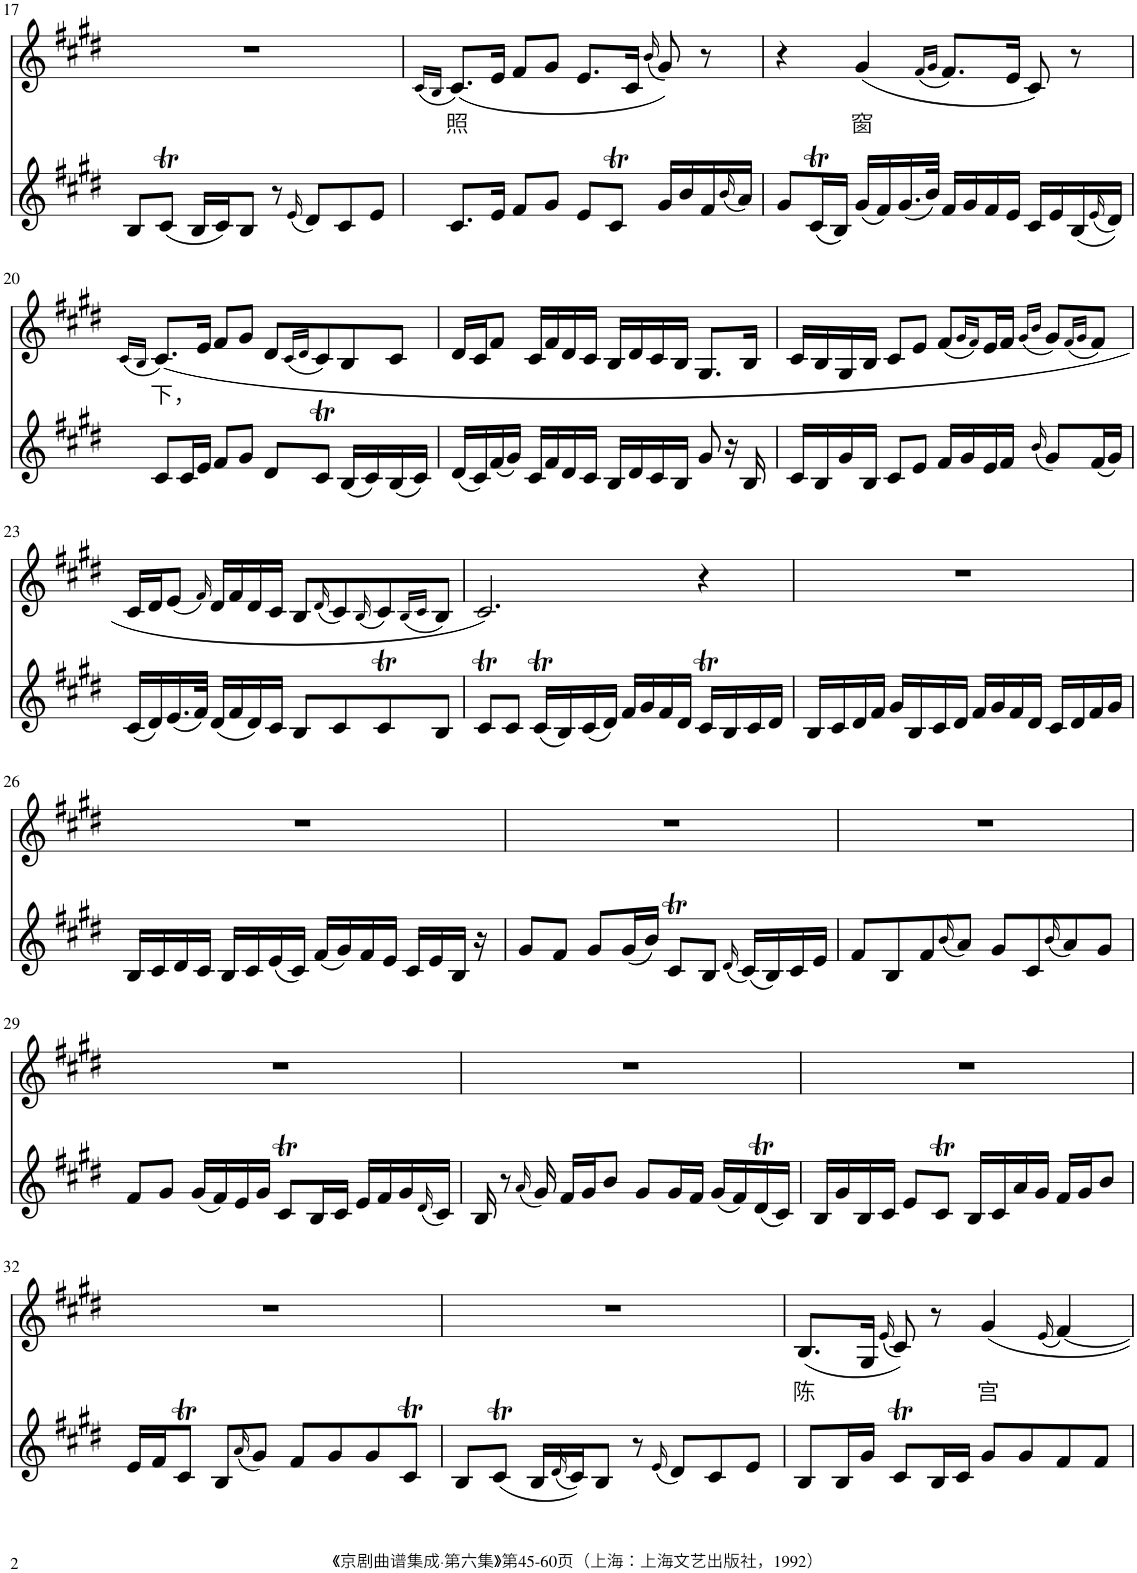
**kern	**kern	**text
*part2	*part1	*part1
*staff2	*staff1	*staff1
*I"Piano	*I"Piano	*
*I'Pno	*I'Pno	*
!!LO:PB:g=z
*clefG2	*clefG2	*
*k[f#c#g#d#]	*k[f#c#g#d#]	*
*M4/4	*M4/4	*
=17	=17	=17
8B/L	1r	.
(8c#T/J	.	.
16B/LL	.	.
16c#/J)	.	.
8B/J	.	.
8r	.	.
(16qe/	.	.
8d#/L)	.	.
8c#/	.	.
8e/J	.	.
=18	=18	=18
.	(16qc#/LL	.
.	16qB/JJ	.
!	!	!LO:LY:b
8.c#/L	(8.c#/L)	照
16e/Jk	16e/Jk	.
8f#/L	8f#/L	.
8g#/J	8g#/J	.
8e/L	8.e/L	.
8c#T/J	.	.
.	16c#/Jk	.
.	(16qb/	.
16g#/LL	8g#/))	.
16b/	.	.
16f#/	8r	.
(16qb/	.	.
16a/JJ)	.	.
=19	=19	=19
8g#/L	4r	.
(16c#T/L	.	.
16B/JJ)	.	.
!	!	!LO:LY:b
(16g#/LL	(4g#/	窗
16f#/)	.	.
(16.g#/	.	.
32b/JJk)	.	.
.	(16qf#/LL	.
.	16qg#/JJ	.
16f#/LL	8.f#/L)	.
16g#/	.	.
16f#/	.	.
16e/JJ	16e/Jk	.
16c#/LL	8c#/)	.
16e/	.	.
(16B/	8r	.
(16qe/	.	.
16d#/JJ))	.	.
!!LO:LB:g=z
=20	=20	=20
.	(16qc#/LL	.
.	16qB/JJ	.
!	!	!LO:LY:b
8c#/L	(8.c#/L)	下，
16c#/L	.	.
16e/JJ	16e/Jk	.
8f#/L	8f#/L	.
8g#/J	8g#/J	.
8d#/L	8d#/L	.
.	(16qc#/LL	.
.	16qd#/JJ	.
8c#T/J	8c#/)	.
(16B/LL	8B/	.
16c#/)	.	.
(16B/	8c#/J	.
16c#/JJ)	.	.
=21	=21	=21
(16d#/LL	16d#/LL	.
16c#/)	16c#/J	.
(16f#/	8f#/J	.
16g#/JJ)	.	.
16c#/LL	16c#/LL	.
16f#/	16f#/	.
16d#/	16d#/	.
16c#/JJ	16c#/JJ	.
16B/LL	16B/LL	.
16d#/	16d#/	.
16c#/	16c#/	.
16B/JJ	16B/JJ	.
8g#/	8.G#/L	.
16r	.	.
16B/	16B/Jk	.
=22	=22	=22
16c#/LL	16c#/LL	.
16B/	16B/	.
16g#/	16G#/	.
16B/JJ	16B/JJ	.
8c#/L	8c#/L	.
8e/J	8e/J	.
16f#/LL	(8f#/L	.
16g#/	.	.
.	16qg#/LL	.
.	16qf#/JJ)	.
16e/	16e/L	.
16f#/JJ	16f#/JJ	.
.	(16qg#/LL	.
(16qb/	16qb/JJ	.
8g#/L)	8g#/L)	.
.	(16qf#/LL	.
.	16qg#/JJ	.
(16f#/L	8f#/J)	.
16g#/JJ)	.	.
!!LO:LB:g=z
=23	=23	=23
(16c#/LL	16c#/LL	.
16d#/)	16d#/J	.
(16.e/	(8e/J	.
32f#/JJk)	.	.
.	16qf#/)	.
(16d#/LL	16d#/LL	.
16f#/	16f#/	.
16d#/)	16d#/	.
16c#/JJ	16c#/JJ	.
8B/L	8B/L	.
.	(16qd#/	.
8c#/	8c#/)	.
.	(16qB/	.
8c#T/	8c#/)	.
.	(16qB/LL	.
.	16qc#/JJ	.
8B/J	8B/J)	.
=24	=24	=24
8c#T/L	2.c#/)	.
8c#/J	.	.
(16c#T/LL	.	.
16B/)	.	.
(16c#/	.	.
16d#/JJ)	.	.
16f#/LL	.	.
16g#/	.	.
16f#/	.	.
16d#/JJ	.	.
16c#T/LL	4r	.
16B/	.	.
16c#/	.	.
16d#/JJ	.	.
=25	=25	=25
16B/LL	1r	.
16c#/	.	.
16d#/	.	.
16f#/JJ	.	.
16g#/LL	.	.
16B/	.	.
16c#/	.	.
16d#/JJ	.	.
16f#/LL	.	.
16g#/	.	.
16f#/	.	.
16d#/JJ	.	.
16c#/LL	.	.
16d#/	.	.
16f#/	.	.
16g#/JJ	.	.
!!LO:LB:g=z
=26	=26	=26
16B/LL	1r	.
16c#/	.	.
16d#/	.	.
16c#/JJ	.	.
16B/LL	.	.
16c#/	.	.
(16e/	.	.
16c#/JJ)	.	.
(16f#/LL	.	.
16g#/)	.	.
16f#/	.	.
16e/JJ	.	.
16c#/LL	.	.
16e/	.	.
16B/JJ	.	.
16r	.	.
=27	=27	=27
8g#/L	1r	.
8f#/J	.	.
8g#/L	.	.
(16g#/L	.	.
16b/JJ)	.	.
8c#T/L	.	.
8B/J	.	.
(16qd#/	.	.
(16c#/LL)	.	.
16B/)	.	.
16c#/	.	.
16e/JJ	.	.
=28	=28	=28
8f#/L	1r	.
8B/	.	.
8f#/	.	.
(16qb/	.	.
8a/J)	.	.
8g#/L	.	.
8c#/	.	.
(16qb/	.	.
8a/)	.	.
8g#/J	.	.
!!LO:LB:g=z
=29	=29	=29
8f#/L	1r	.
8g#/J	.	.
(16g#/LL	.	.
16f#/)	.	.
16e/	.	.
16g#/JJ	.	.
8c#T/L	.	.
16B/L	.	.
16c#/JJ	.	.
16e/LL	.	.
16f#/	.	.
16g#/	.	.
(16qd#/	.	.
16c#/JJ)	.	.
=30	=30	=30
16B/	1r	.
8r	.	.
(16qa/	.	.
16g#/)	.	.
16f#/LL	.	.
16g#/J	.	.
8b/J	.	.
8g#/L	.	.
16g#/L	.	.
16f#/JJ	.	.
(16g#/LL	.	.
16f#/)	.	.
(16d#t/	.	.
16c#/JJ)	.	.
=31	=31	=31
16B/LL	1r	.
16g#/	.	.
16B/	.	.
16c#/JJ	.	.
8e/L	.	.
8c#T/J	.	.
16B/LL	.	.
16c#/	.	.
16a/	.	.
16g#/JJ	.	.
16f#/LL	.	.
16g#/J	.	.
8b/J	.	.
!!LO:LB:g=z
=32	=32	=32
16e/LL	1r	.
16f#/J	.	.
8c#T/J	.	.
8B/L	.	.
(16qa/	.	.
8g#/J)	.	.
8f#/L	.	.
8g#/	.	.
8g#/	.	.
8c#T/J	.	.
=33	=33	=33
8B/L	1r	.
(8c#T/J	.	.
16B/LL	.	.
(16qd#/	.	.
16c#/J))	.	.
8B/J	.	.
8r	.	.
(16qe/	.	.
8d#/L)	.	.
8c#/	.	.
8e/J	.	.
=34	=34	=34
!	!	!LO:LY:b
8B/L	(8.B/L	陈
16B/L	.	.
16g#/JJ	16G#/Jk	.
.	(16qe/	.
8c#T/L	8c#/))	.
16B/L	8r	.
16c#/JJ	.	.
!	!	!LO:LY:b
8g#/L	4g#/	宫
8g#/	.	.
.	(16qe/	.
8f#/	[4f#/)	.
8f#/J	.	.
=	=	=
*-	*-	*-
